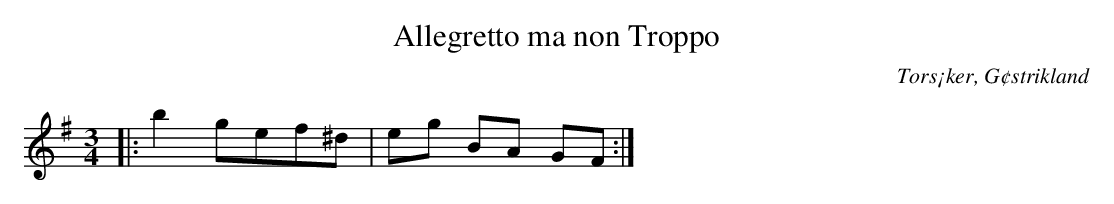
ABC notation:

X:1
T:Allegretto ma non Troppo
O:Tors¡ker, G¢strikland
M:3/4
L:1/16
K:G
|: b4 g2e2f2^d2 | e2g2 B2A2 G2F2 :|
